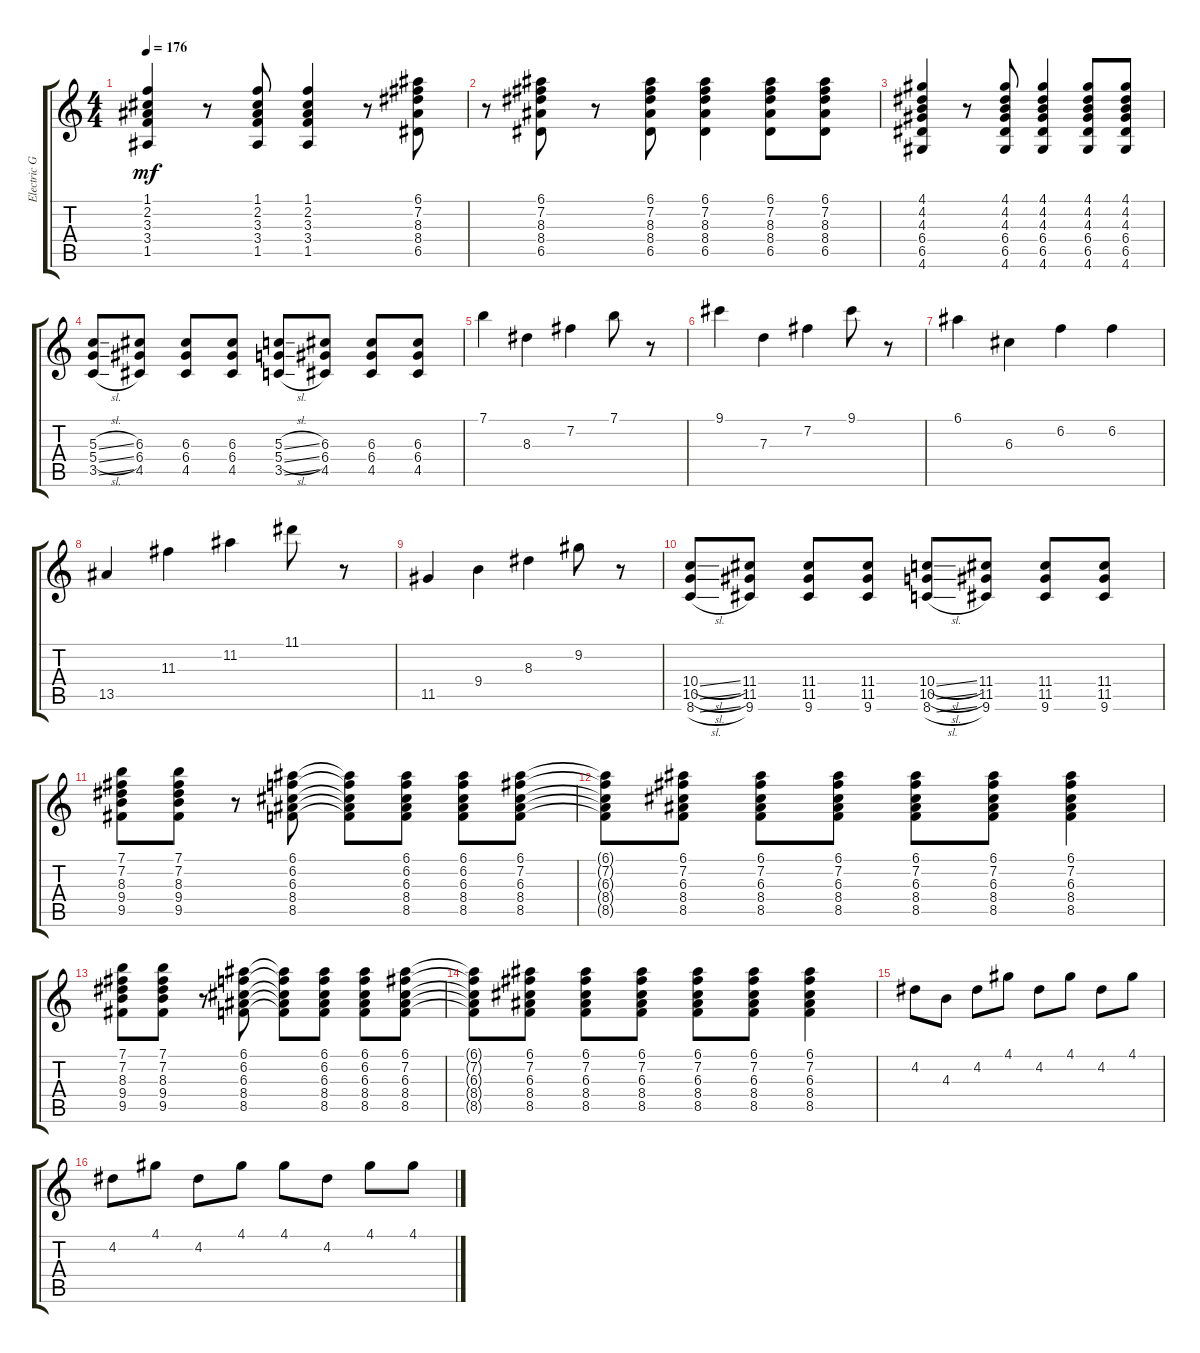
\track ("Electric Guitar" "Electric G") {instrument overdrivenguitar}
\staff {score tabs}
\tuning (E4 B3 G3 D3 A2 E2) {hide}
\ts (4 4)
\tempo 176
\clef g2
\ks c
(1.1 2.2 3.3 3.4 1.5).4{dy mf} r.8 (1.1 2.2 3.3 3.4 1.5).8 (1.1 2.2 3.3 3.4 1.5).4 r.8 (6.1 7.2 8.3 8.4 6.5).8 |
r.8 (6.1 7.2 8.3 8.4 6.5).8 r.8 (6.1 7.2 8.3 8.4 6.5).8 (6.1 7.2 8.3 8.4 6.5).4 (6.1 7.2 8.3 8.4 6.5).8 (6.1 7.2 8.3 8.4 6.5).8 |
(4.1 4.2 4.3 6.4 6.5 4.6).4 r.8 (4.1 4.2 4.3 6.4 6.5 4.6).8 (4.1 4.2 4.3 6.4 6.5 4.6).4 (4.1 4.2 4.3 6.4 6.5 4.6).8 (4.1 4.2 4.3 6.4 6.5 4.6).8 |
(5.3{sl} 5.4{sl} 3.5{sl}).8 (6.3 6.4 4.5).8 (6.3 6.4 4.5).8 (6.3 6.4 4.5).8 (5.3{sl} 5.4{sl} 3.5{sl}).8 (6.3 6.4 4.5).8 (6.3 6.4 4.5).8 (6.3 6.4 4.5).8 |
7.1.4 8.3.4 7.2.4 7.1.8 r.8 |
9.1.4 7.3.4 7.2.4 9.1.8 r.8 |
6.1.4 6.3.4 6.2.4 6.2.4 |
13.5.4 11.3.4 11.2.4 11.1.8 r.8 |
11.5.4 9.4.4 8.3.4 9.2.8 r.8 |
(10.4{sl} 10.5{sl} 8.6{sl}).8 (11.4 11.5 9.6).8 (11.4 11.5 9.6).8 (11.4 11.5 9.6).8 (10.4{sl} 10.5{sl} 8.6{sl}).8 (11.4 11.5 9.6).8 (11.4 11.5 9.6).8 (11.4 11.5 9.6).8 |
(7.1 7.2 8.3 9.4 9.5).8 (7.1 7.2 8.3 9.4 9.5).8 r.8 (6.1 6.2 6.3 8.4 8.5).8 (6.1{t} 6.2{t} 6.3{t} 8.4{t} 8.5{t}).8 (6.1 6.2 6.3 8.4 8.5).8 (6.1 6.2 6.3 8.4 8.5).8 (6.1 7.2 6.3 8.4 8.5).8 |
(6.1{t} 7.2{t} 6.3{t} 8.4{t} 8.5{t}).8 (6.1 7.2 6.3 8.4 8.5).8 (6.1 7.2 6.3 8.4 8.5).8 (6.1 7.2 6.3 8.4 8.5).8 (6.1 7.2 6.3 8.4 8.5).8 (6.1 7.2 6.3 8.4 8.5).8 (6.1 7.2 6.3 8.4 8.5).4 |
(7.1 7.2 8.3 9.4 9.5).8 (7.1 7.2 8.3 9.4 9.5).8 r.8 (6.1 6.2 6.3 8.4 8.5).8 (6.1{t} 6.2{t} 6.3{t} 8.4{t} 8.5{t}).8 (6.1 6.2 6.3 8.4 8.5).8 (6.1 6.2 6.3 8.4 8.5).8 (6.1 7.2 6.3 8.4 8.5).8 |
(6.1{t} 7.2{t} 6.3{t} 8.4{t} 8.5{t}).8 (6.1 7.2 6.3 8.4 8.5).8 (6.1 7.2 6.3 8.4 8.5).8 (6.1 7.2 6.3 8.4 8.5).8 (6.1 7.2 6.3 8.4 8.5).8 (6.1 7.2 6.3 8.4 8.5).8 (6.1 7.2 6.3 8.4 8.5).4 |
4.2.8 4.3.8 4.2.8 4.1.8 4.2.8 4.1.8 4.2.8 4.1.8 |
4.2.8 4.1.8 4.2.8 4.1.8 4.1.8 4.2.8 4.1.8 4.1.8
